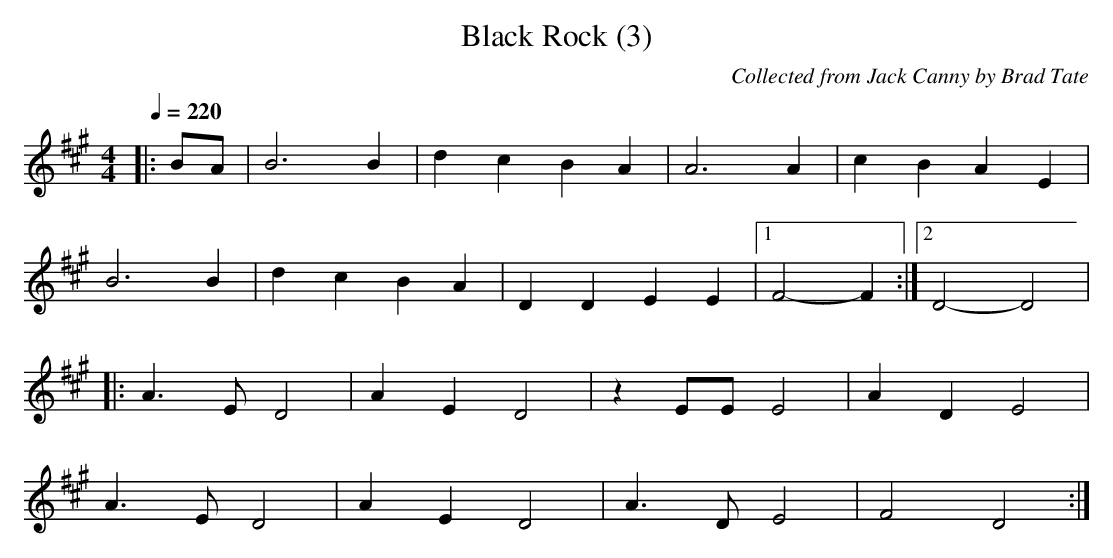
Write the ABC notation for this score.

X:1
T:Black Rock (3)
M:4/4
L:1/4
Q:220
C:Collected from Jack Canny by Brad Tate
K:A
|:B/A/|B3B|dcBA|A3A|cBAE|
B3B|dcBA|DDEE|1F2-F:|2D2-D2|
|:A>ED2|AED2|zE/E/E2|ADE2|
A>ED2|AED2|A>DE2|F2D2:|
